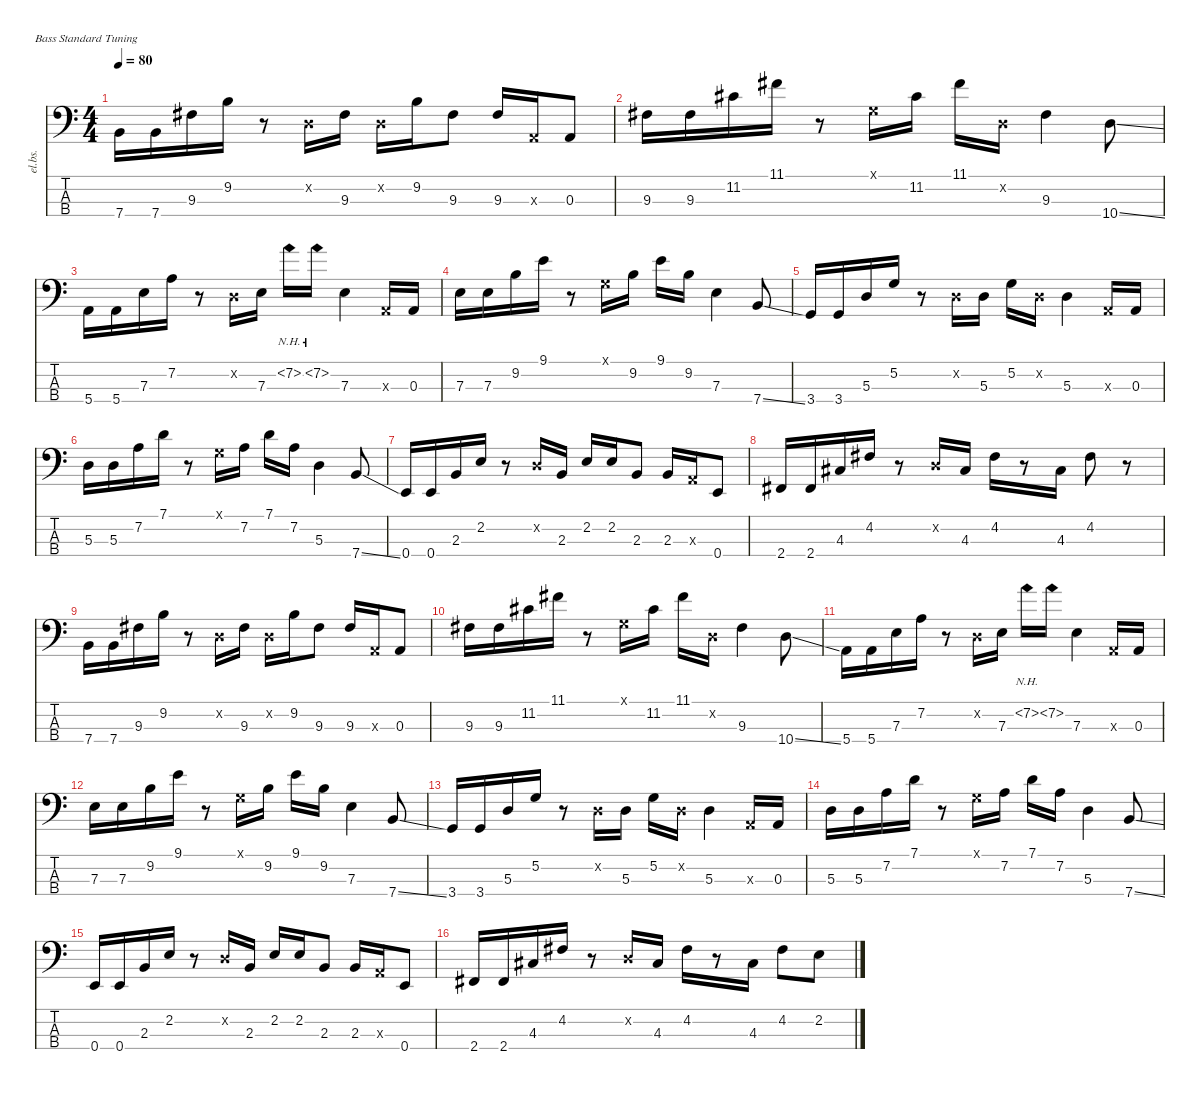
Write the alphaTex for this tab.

\defaultSystemsLayout 4
\hideDynamics
\bracketExtendMode nobrackets
\track ("Bass" "el.bs.") {instrument slapbass1}
\staff {score tabs}
\tuning (G2 D2 A1 E1)
\ts (4 4)
\tempo 80
\clef f4
\ks c
7.4.16{dy f} 7.4.16 9.3{acc #}.16 9.2.16 r.8 0.2{x}.16 9.3{acc #}.16 0.2{x}.16 9.2.16 9.3{acc #}.8 9.3{acc #}.16 0.3{x}.16 0.3.8 |
9.3{acc #}.16 9.3{acc #}.16 11.2{acc #}.16 11.1{acc #}.16 r.8 0.1{x}.16 11.2{acc #}.16 11.1{acc #}.16 0.2{x}.16 9.3{acc #}.4 10.4{ss}.8 |
5.4.16 5.4.16 7.3.16 7.2.16 r.8 0.2{x}.16 7.3.16 7.2{nh}.16 7.2{nh}.16 7.3.4 0.3{x}.16 0.3.16 |
7.3.16 7.3.16 9.2.16 9.1.16 r.8 0.1{x}.16 9.2.16 9.1.16 9.2.16 7.3.4 7.4{ss}.8 |
3.4.16 3.4.16 5.3.16 5.2.16 r.8 0.2{x}.16 5.3.16 5.2.16 0.2{x}.16 5.3.4 0.3{x}.16 0.3.16 |
5.3.16 5.3.16 7.2.16 7.1.16 r.8 0.1{x}.16 7.2.16 7.1.16 7.2.16 5.3.4 7.4{ss}.8 |
0.4.16 0.4.16 2.3.16 2.2.16 r.8 0.2{x}.16 2.3.16 2.2.16 2.2.16 2.3.8 2.3.16 0.3{x}.16 0.4.8 |
2.4{acc #}.16 2.4{acc #}.16 4.3{acc #}.16 4.2{acc #}.16 r.8 0.2{x}.16 4.3{acc #}.16 4.2{acc #}.16 r.8 4.3{acc #}.16 4.2{acc #}.8 r.8 |
7.4.16 7.4.16 9.3{acc #}.16 9.2.16 r.8 0.2{x}.16 9.3{acc #}.16 0.2{x}.16 9.2.16 9.3{acc #}.8 9.3{acc #}.16 0.3{x}.16 0.3.8 |
9.3{acc #}.16 9.3{acc #}.16 11.2{acc #}.16 11.1{acc #}.16 r.8 0.1{x}.16 11.2{acc #}.16 11.1{acc #}.16 0.2{x}.16 9.3{acc #}.4 10.4{ss}.8 |
5.4.16 5.4.16 7.3.16 7.2.16 r.8 0.2{x}.16 7.3.16 7.2{nh}.16 7.2{nh}.16 7.3.4 0.3{x}.16 0.3.16 |
7.3.16 7.3.16 9.2.16 9.1.16 r.8 0.1{x}.16 9.2.16 9.1.16 9.2.16 7.3.4 7.4{ss}.8 |
3.4.16 3.4.16 5.3.16 5.2.16 r.8 0.2{x}.16 5.3.16 5.2.16 0.2{x}.16 5.3.4 0.3{x}.16 0.3.16 |
5.3.16 5.3.16 7.2.16 7.1.16 r.8 0.1{x}.16 7.2.16 7.1.16 7.2.16 5.3.4 7.4{ss}.8 |
0.4.16 0.4.16 2.3.16 2.2.16 r.8 0.2{x}.16 2.3.16 2.2.16 2.2.16 2.3.8 2.3.16 0.3{x}.16 0.4.8 |
2.4{acc #}.16 2.4{acc #}.16 4.3{acc #}.16 4.2{acc #}.16 r.8 0.2{x}.16 4.3{acc #}.16 4.2{acc #}.16 r.8 4.3{acc #}.16 4.2{acc #}.8 2.2{ss}.8
